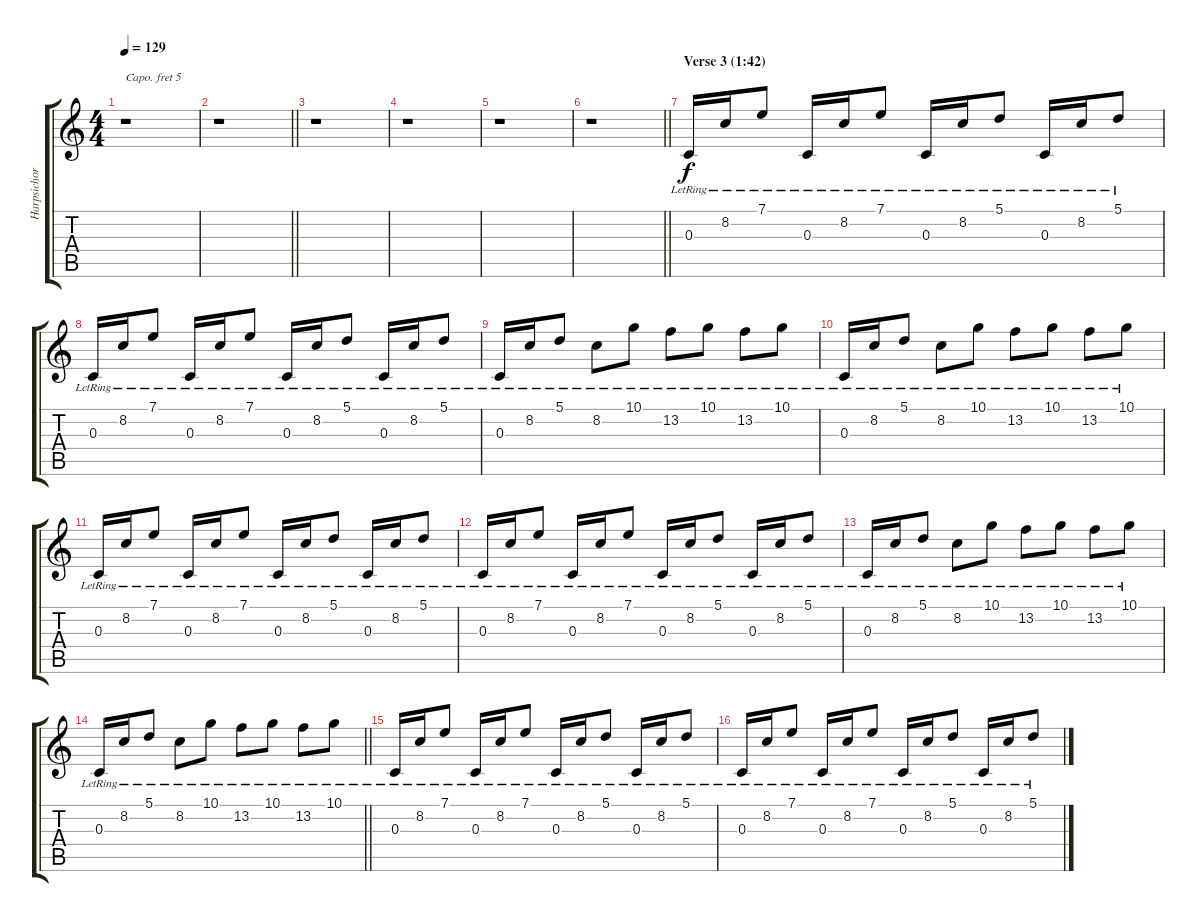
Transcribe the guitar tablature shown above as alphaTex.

\track ("Harpsichord" "Harpsichor") {instrument harpsichord}
\staff {score tabs}
\capo 5
\tuning (E4 B3 G3 D3 A2 E2) {hide}
\ts (4 4)
\tempo 129
\clef g2
\ks c
r.1{dy f} |
\barLineRight lightlight
r.1 |
r.1 |
r.1 |
r.1 |
\barLineRight lightlight
r.1 |
\section ("" "Verse 3 (1:42)")
0.3{lr}.16 8.2{lr}.16 7.1{lr}.8 0.3{lr}.16 8.2{lr}.16 7.1{lr}.8 0.3{lr}.16 8.2{lr}.16 5.1{lr}.8 0.3{lr}.16 8.2{lr}.16 5.1{lr}.8 |
0.3{lr}.16 8.2{lr}.16 7.1{lr}.8 0.3{lr}.16 8.2{lr}.16 7.1{lr}.8 0.3{lr}.16 8.2{lr}.16 5.1{lr}.8 0.3{lr}.16 8.2{lr}.16 5.1{lr}.8 |
0.3{lr}.16 8.2{lr}.16 5.1{lr}.8 8.2{lr}.8 10.1{lr}.8 13.2{lr}.8 10.1{lr}.8 13.2{lr}.8 10.1{lr}.8 |
0.3{lr}.16 8.2{lr}.16 5.1{lr}.8 8.2{lr}.8 10.1{lr}.8 13.2{lr}.8 10.1{lr}.8 13.2{lr}.8 10.1{lr}.8 |
0.3{lr}.16 8.2{lr}.16 7.1{lr}.8 0.3{lr}.16 8.2{lr}.16 7.1{lr}.8 0.3{lr}.16 8.2{lr}.16 5.1{lr}.8 0.3{lr}.16 8.2{lr}.16 5.1{lr}.8 |
0.3{lr}.16 8.2{lr}.16 7.1{lr}.8 0.3{lr}.16 8.2{lr}.16 7.1{lr}.8 0.3{lr}.16 8.2{lr}.16 5.1{lr}.8 0.3{lr}.16 8.2{lr}.16 5.1{lr}.8 |
0.3{lr}.16 8.2{lr}.16 5.1{lr}.8 8.2{lr}.8 10.1{lr}.8 13.2{lr}.8 10.1{lr}.8 13.2{lr}.8 10.1{lr}.8 |
\barLineRight lightlight
0.3{lr}.16 8.2{lr}.16 5.1{lr}.8 8.2{lr}.8 10.1{lr}.8 13.2{lr}.8 10.1{lr}.8 13.2{lr}.8 10.1{lr}.8 |
0.3{lr}.16 8.2{lr}.16 7.1{lr}.8 0.3{lr}.16 8.2{lr}.16 7.1{lr}.8 0.3{lr}.16 8.2{lr}.16 5.1{lr}.8 0.3{lr}.16 8.2{lr}.16 5.1{lr}.8 |
0.3{lr}.16 8.2{lr}.16 7.1{lr}.8 0.3{lr}.16 8.2{lr}.16 7.1{lr}.8 0.3{lr}.16 8.2{lr}.16 5.1{lr}.8 0.3{lr}.16 8.2{lr}.16 5.1{lr}.8
